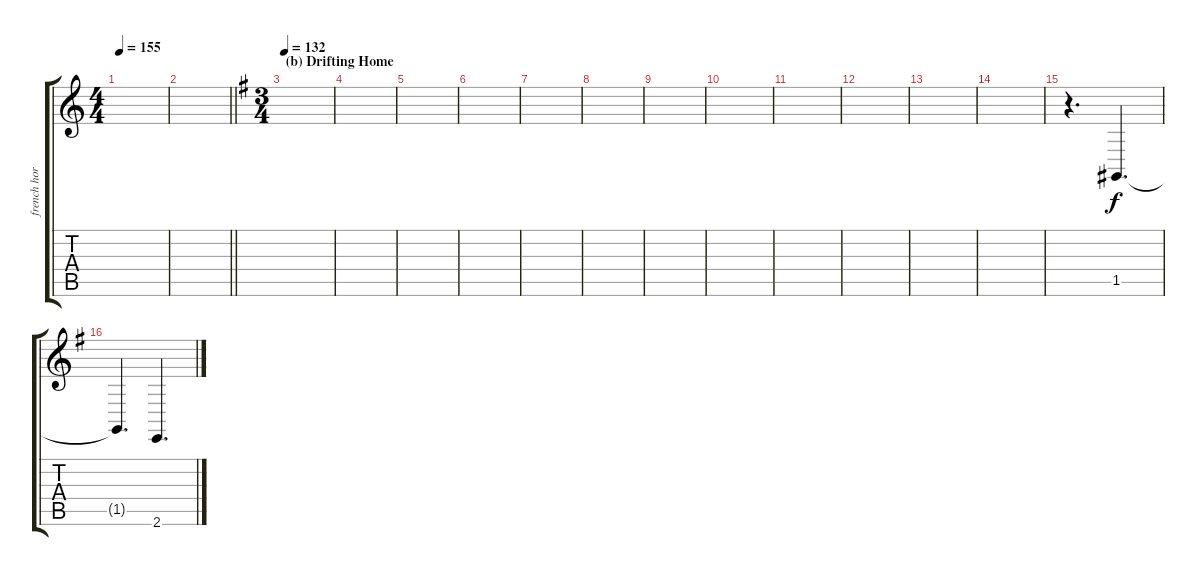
\track ("french horn" "french hor") {instrument frenchhorn}
\staff {score tabs}
\tuning (D4 A3 F3 C3 G2 D2) {hide}
\ts (4 4)
\tempo 155
\clef g2
\ks aminor
|
\barLineRight lightlight
|
\ts (3 4)
\section ("" "(b) Drifting Home")
\tempo 132
\ks eminor
|
|
|
|
|
|
|
|
|
|
|
|
r.4{d} 1.5.4{d} |
1.5{t}.4{d} 2.6.4{d}
